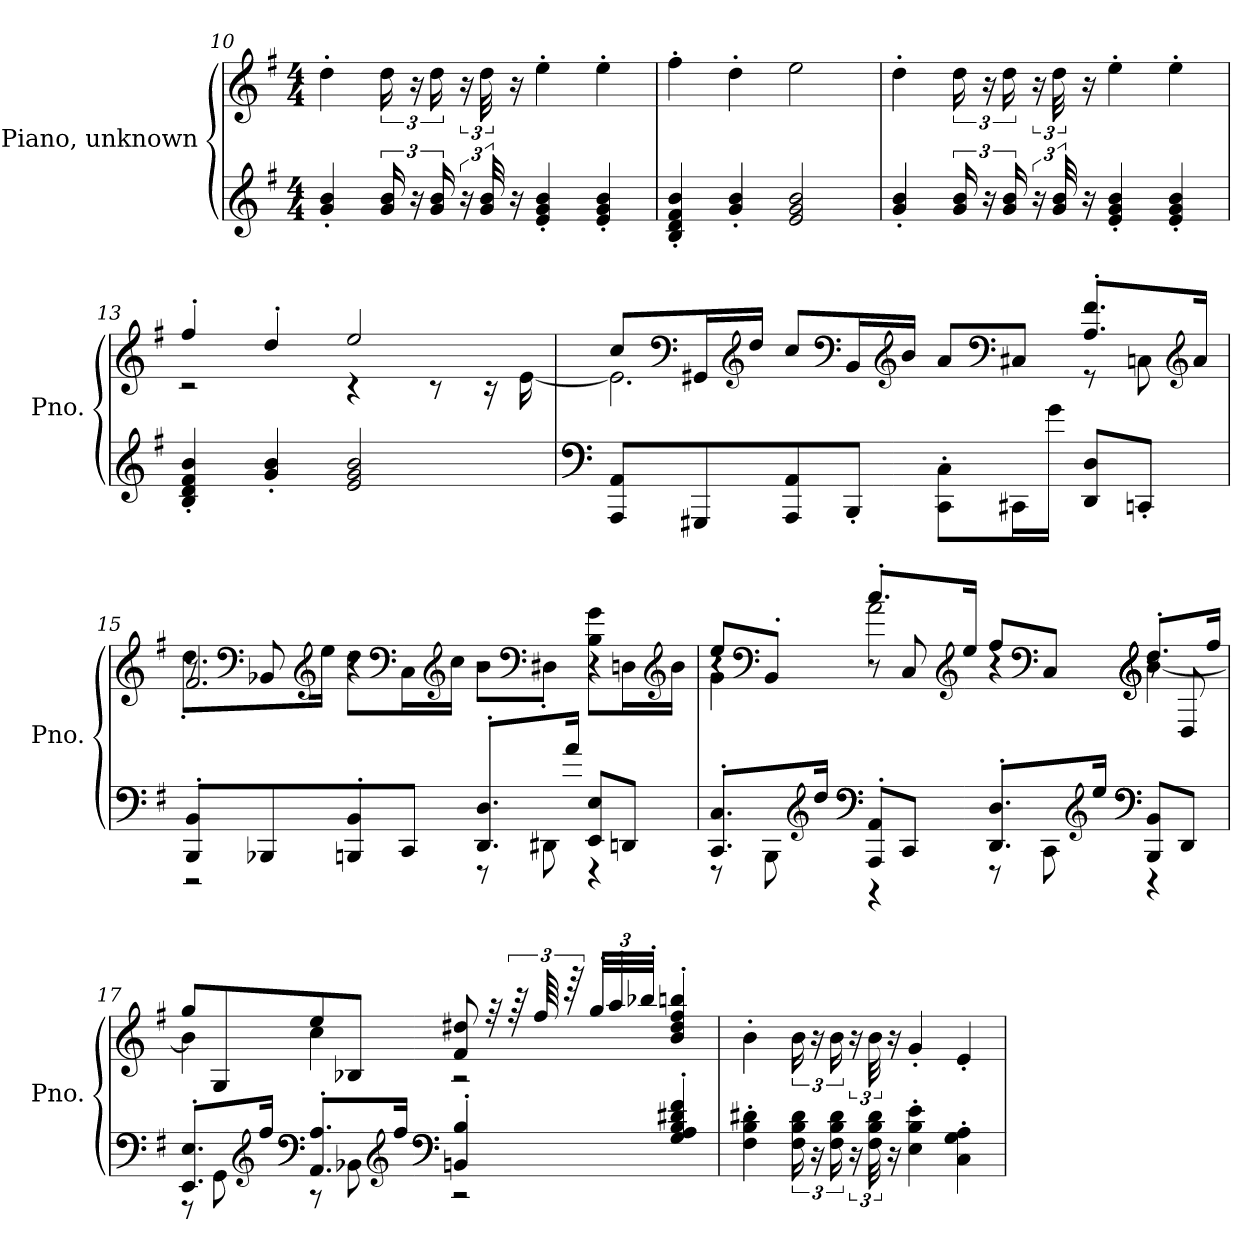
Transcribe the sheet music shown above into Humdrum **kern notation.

**kern	**kern
*part1	*part1
*staff2	*staff1
*I"Piano, unknown	*
*I'Pno.	*
*clefG2	*clefG2
*k[f#]	*k[f#]
*M4/4	*M4/4
=10	=10
4g/' 4b/'	4dd'\
24g/ 24b/	24dd\
24r	24r
24g/ 24b/	24dd\
24r	24r
48g/ 48b/	48dd\
16r	16r
4e/' 4g/' 4b/'	4ee'\
4e/' 4g/' 4b/'	4ee'\
=11	=11
4B/' 4d/' 4f#/' 4b/'	4ff#'\
4g/' 4b/'	4dd'\
2e/ 2g/ 2b/	2ee\
!!LO:LB:g=z
=12	=12
4g/' 4b/'	4dd'\
24g/ 24b/	24dd\
24r	24r
24g/ 24b/	24dd\
24r	24r
48g/ 48b/	48dd\
16r	16r
4e/' 4g/' 4b/'	4ee'\
4e/' 4g/' 4b/'	4ee'\
=13	=13
*	*^
4B/' 4d/' 4f#/' 4b/'	4ff#'/	2r
4g/' 4b/'	4dd'/	.
2e/ 2g/ 2b/	2ee/	4r
.	.	8r
.	.	16r
.	.	[16e\
=14	=14	=14
*clefF4	*	*
8AAA/ 8AA/L	8cc/L	2.e\]
*	*clefF4	*
8GGG#X/	16GG#X/L	.
*	*clefG2	*
.	16dd/JJ	.
8AAA/ 8AA/	8cc/L	.
*	*clefF4	*
8BBB'/J	16BB/L	.
*	*clefG2	*
.	16b/JJ	.
8CC\' 8C\'L	8a/L	.
*	*clefF4	*
16CC#X\L	8C#X/J	.
16g\JJ	.	.
8DD/ 8D/L	8.A/' 8.f#/'L	8r
8CCn'/J	.	8Cn\
*	*clefG2	*
.	16a/Jk	.
!!LO:LB:g=z
=15	=15	=15
*^	*	*^
8BBB/' 8BB/'L	2r	2.f#/	8.dd'\L	8r
*	*	*clefF4	*	*
8BBB-X/	.	.	.	8BB-X/
*	*	*clefG2	*	*
.	.	.	16ee\Jk	.
8BBBn/' 8BB/'	.	.	8dd\L	4r
*	*	*clefF4	*	*
8CC/J	.	.	16C\L	.
*	*	*clefG2	*	*
.	.	.	16cc\JJ	.
8.DD/' 8.D/'L	8r	.	8b\L	2r
*	*	*clefF4	*	*
.	8DD#X\	.	8D#X'\J	.
16a/Jk	.	.	.	.
8EE/ 8E/L	4r	4r	8B\ 8g\L	.
8DDn/J	.	.	16Dn\L	.
*	*	*clefG2	*	*
.	.	.	16b\JJ	.
!!LO:PB:g=z	!!	!!
=16	=16	=16	=16	=16
8.CC/' 8.C/'L	8r	8ee/L	4g\	4r
*	*	*clefF4	*	*
.	8BBB\	8BB'/J	.	.
*clefG2	*	*	*	*
16dd/Jk	.	.	.	.
*clefF4	*	*	*	*
8AAA/' 8AA/'L	4r	8.cc'/L	2a\	8r
8CC/J	.	.	.	8C/
*	*	*clefG2	*	*
.	.	16ee/Jk	.	.
8.DD/' 8.D/'L	8r	8ff#/L	.	4r
*	*	*clefF4	*	*
.	8CC\	8C/J	.	.
*clefG2	*	*	*	*
16ee/Jk	.	.	.	.
*clefF4	*	*clefG2	*	*
8BBB/ 8BB/L	4r	8.dd'/L	[4b\	8r
8DD/J	.	.	.	8D/
.	.	16ff#/Jk	.	.
*	*	*	*v	*v
!!LO:LB:g=z
=17	=17	=17	=17
8.EE/' 8.E/'L	8r	8gg/L	4b\]
.	8GG\	8G/	.
*clefG2	*	*	*
16ff#/Jk	.	.	.
*clefF4	*	*	*
8.AA/' 8.A/'L	8r	8ee/	4cc\
.	8BB-X\	8B-X/J	.
*clefG2	*	*	*
16ff#/Jk	.	.	.
*clefF4	*	*	*
4BBn/' 4B/'	2r	8f#/ 8dd#X/	2r
.	.	32r	.
.	.	96r	.
.	.	96ff#/	.
.	.	96r	.
*	*	*Xbrackettup	*
.	.	48gg'/LLL	.
.	.	48aa'/	.
.	.	48bb-X'/JJJ	.
4G/' 4A/' 4B/' 4d#X/' 4f#/'	.	4b/' 4dd#/' 4ff#/' 4bbn/'	.
*v	*v	*	*
*	*v	*v
=18	=18
4F#\' 4B\' 4d#X\'	4b'\
*	*brackettup
24F#\ 24B\ 24d#\	24b\
24r	24r
24F#\ 24B\ 24d#\	24b\
24r	24r
48F#\ 48B\ 48d#\	48b\
16r	16r
4E\' 4B\' 4e\'	4g'/
4C\' 4G\' 4A\'	4e'/
=	=
*-	*-
